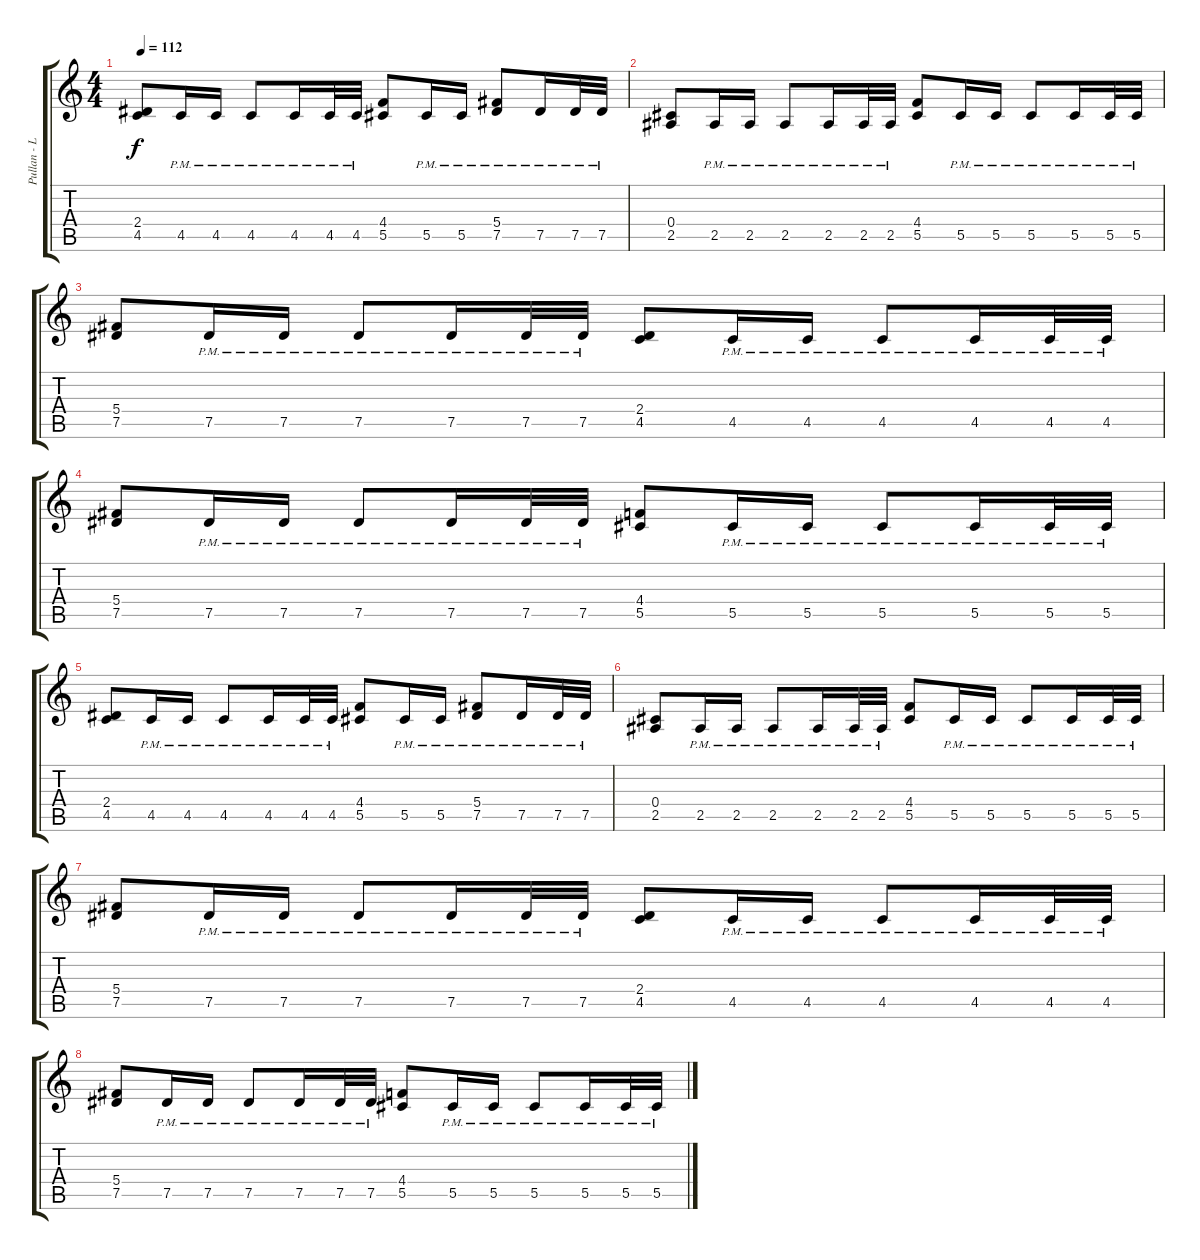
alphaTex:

\track ("Pullan - Lead/Rhythm" "Pullan - L") {instrument distortionguitar}
\staff {score tabs}
\tuning (Eb4 Bb3 Gb3 Db3 Ab2 Eb2) {hide}
\ts (4 4)
\tempo 112
\clef g2
\ks c
(2.4 4.5).8{dy f} 4.5{pm}.16 4.5{pm}.16 4.5{pm}.8 4.5{pm}.16 4.5{pm}.32 4.5{pm}.32 (4.4 5.5).8 5.5{pm}.16 5.5{pm}.16 (5.4 7.5{pm}).8 7.5{pm}.16 7.5{pm}.32 7.5{pm}.32 |
(0.4 2.5).8 2.5{pm}.16 2.5{pm}.16 2.5{pm}.8 2.5{pm}.16 2.5{pm}.32 2.5{pm}.32 (4.4 5.5).8 5.5{pm}.16 5.5{pm}.16 5.5{pm}.8 5.5{pm}.16 5.5{pm}.32 5.5{pm}.32 |
(5.4 7.5).8 7.5{pm}.16 7.5{pm}.16 7.5{pm}.8 7.5{pm}.16 7.5{pm}.32 7.5{pm}.32 (2.4 4.5).8 4.5{pm}.16 4.5{pm}.16 4.5{pm}.8 4.5{pm}.16 4.5{pm}.32 4.5{pm}.32 |
(5.4 7.5).8 7.5{pm}.16 7.5{pm}.16 7.5{pm}.8 7.5{pm}.16 7.5{pm}.32 7.5{pm}.32 (4.4 5.5).8 5.5{pm}.16 5.5{pm}.16 5.5{pm}.8 5.5{pm}.16 5.5{pm}.32 5.5{pm}.32 |
(2.4 4.5).8 4.5{pm}.16 4.5{pm}.16 4.5{pm}.8 4.5{pm}.16 4.5{pm}.32 4.5{pm}.32 (4.4 5.5).8 5.5{pm}.16 5.5{pm}.16 (5.4 7.5{pm}).8 7.5{pm}.16 7.5{pm}.32 7.5{pm}.32 |
\section ("" "")
(0.4 2.5).8 2.5{pm}.16 2.5{pm}.16 2.5{pm}.8 2.5{pm}.16 2.5{pm}.32 2.5{pm}.32 (4.4 5.5).8 5.5{pm}.16 5.5{pm}.16 5.5{pm}.8 5.5{pm}.16 5.5{pm}.32 5.5{pm}.32 |
(5.4 7.5).8 7.5{pm}.16 7.5{pm}.16 7.5{pm}.8 7.5{pm}.16 7.5{pm}.32 7.5{pm}.32 (2.4 4.5).8 4.5{pm}.16 4.5{pm}.16 4.5{pm}.8 4.5{pm}.16 4.5{pm}.32 4.5{pm}.32 |
(5.4 7.5).8 7.5{pm}.16 7.5{pm}.16 7.5{pm}.8 7.5{pm}.16 7.5{pm}.32 7.5{pm}.32 (4.4 5.5).8 5.5{pm}.16 5.5{pm}.16 5.5{pm}.8 5.5{pm}.16 5.5{pm}.32 5.5{pm}.32
